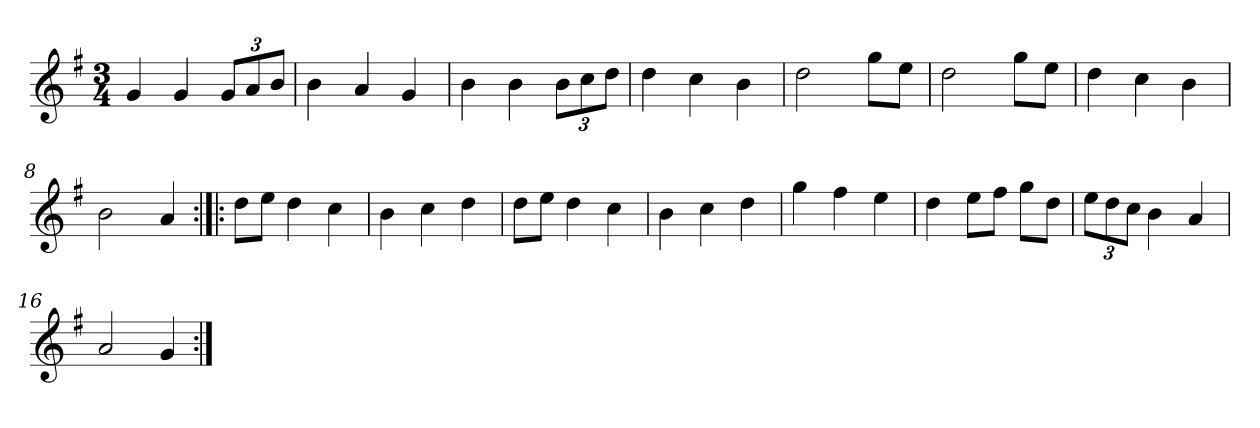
**kern
*part1
*staff1
*clefG2
*k[f#]
*G:
*M3/4
*MM120
=1
4g
4g
12g/L
12a/
12b/J
=2
4b
4a
4g
=3
4b
4b
12b\L
12cc\
12dd\J
=4
4dd
4cc
4b
=5
2dd
8gg\L
8ee\J
=6
2dd
8gg\L
8ee\J
=7
4dd
4cc
4b
=8
2b
4a
=9:|!|:
8dd\L
8ee\J
4dd
4cc
=10
4b
4cc
4dd
=11
8dd\L
8ee\J
4dd
4cc
=12
4b
4cc
4dd
=13
4gg
4ff#
4ee
=14
4dd
8ee\L
8ff#\J
8gg\L
8dd\J
=15
12ee\L
12dd\
12cc\J
4b
4a
=16
2a
4g
=:|!
*-
